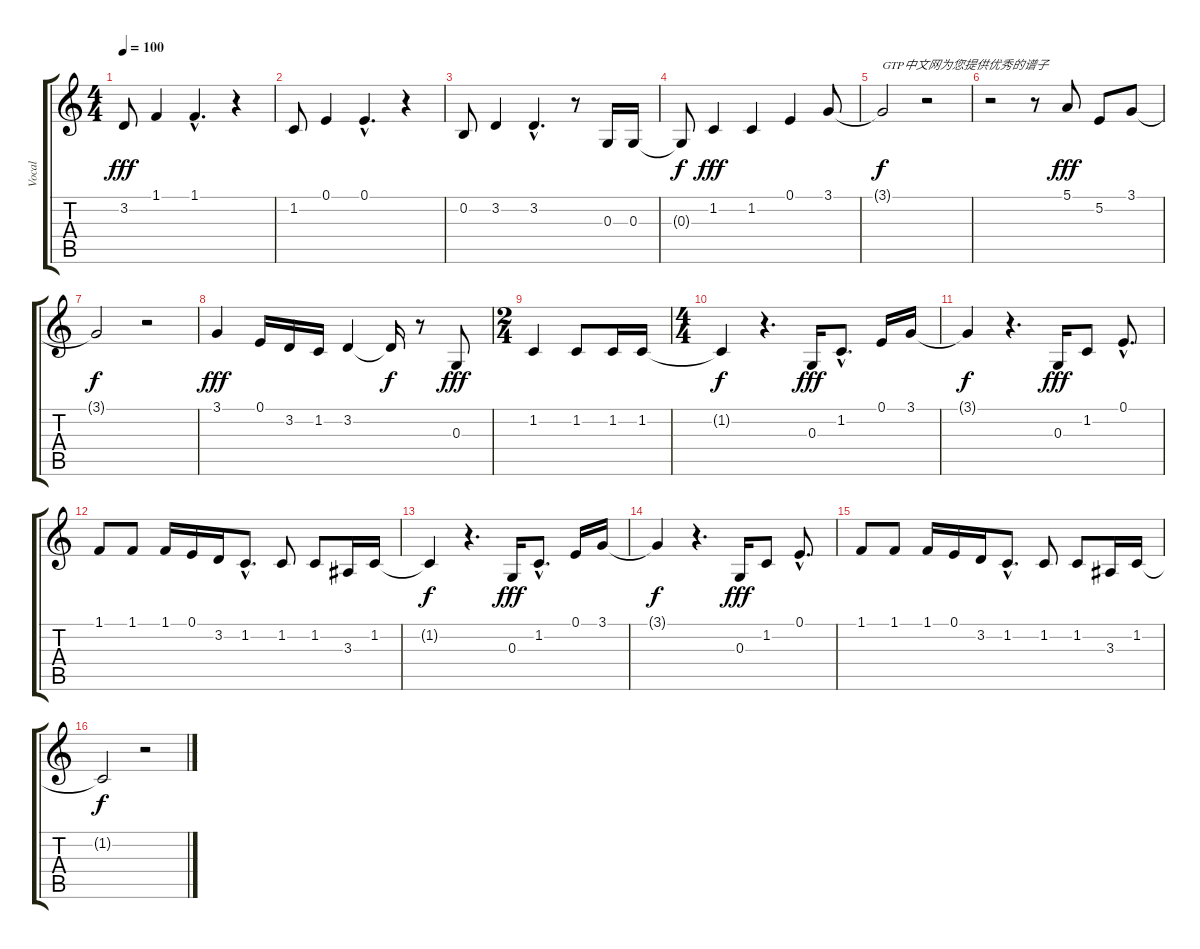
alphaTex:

\track ("Vocal" "Vocal") {instrument clarinet}
\staff {score tabs}
\tuning (E4 B3 G3 D3 A2 E2) {hide}
\ts (4 4)
\tempo 100
\clef g2
\ks c
3.2.8{dy fff instrument clarinet} 1.1.4 1.1{hac}.4{d} r.4 |
1.2.8 0.1.4 0.1{hac}.4{d} r.4 |
0.2.8 3.2.4 3.2{hac}.4{d} r.8 0.3.16 0.3.16 |
0.3{t}.8{dy f} 1.2.4{dy fff} 1.2.4 0.1.4 3.1.8 |
3.1{t}.2{txt "GTP中文网为您提供优秀的谱子" dy f} r.2 |
r.2 r.8 5.1.8{dy fff} 5.2.8 3.1.8 |
3.1{t}.2{dy f} r.2 |
3.1.4{dy fff} 0.1.16 3.2.16 1.2.16 3.2.4 3.2{t}.16{dy f} r.8 0.3.8{dy fff} |
\ts (2 4)
1.2.4 1.2.8 1.2.16 1.2.16 |
\ts (4 4)
1.2{t}.4{dy f} r.4{d} 0.3.16{dy fff} 1.2{hac}.8{d} 0.1.16 3.1.16 |
3.1{t}.4{dy f} r.4{d} 0.3.16{dy fff} 1.2.8 0.1{hac}.8{d} |
1.1.8 1.1.8 1.1.16 0.1.16 3.2.16 1.2{hac}.8{d} 1.2.8 1.2.8 3.3.16 1.2.16 |
1.2{t}.4{dy f} r.4{d} 0.3.16{dy fff} 1.2{hac}.8{d} 0.1.16 3.1.16 |
3.1{t}.4{dy f} r.4{d} 0.3.16{dy fff} 1.2.8 0.1{hac}.8{d} |
1.1.8 1.1.8 1.1.16 0.1.16 3.2.16 1.2{hac}.8{d} 1.2.8 1.2.8 3.3.16 1.2.16 |
1.2{t}.2{dy f} r.2
